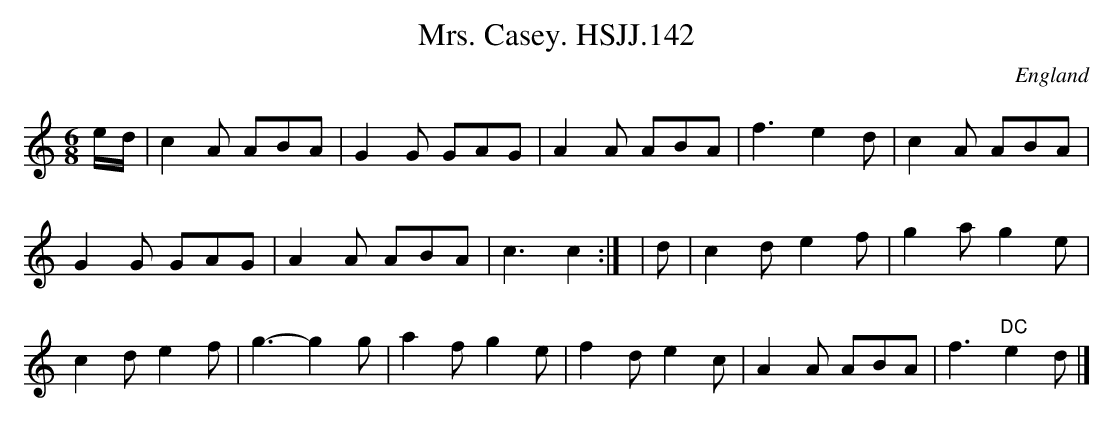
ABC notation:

X:1
T:Mrs. Casey. HSJJ.142
M:6/8
L:1/8
O:England
K:C
e/-d/|c2A ABA|G2G GAG|A2A ABA|f3-e2d|c2A ABA|!G2G GAG|A2A ABA|c3c2:|
|d|c2de2f|g2ag2e|!c2de2f|g3-g2g|a2fg2e|f2de2c|A2A ABA|f3"DC"e2d|]
